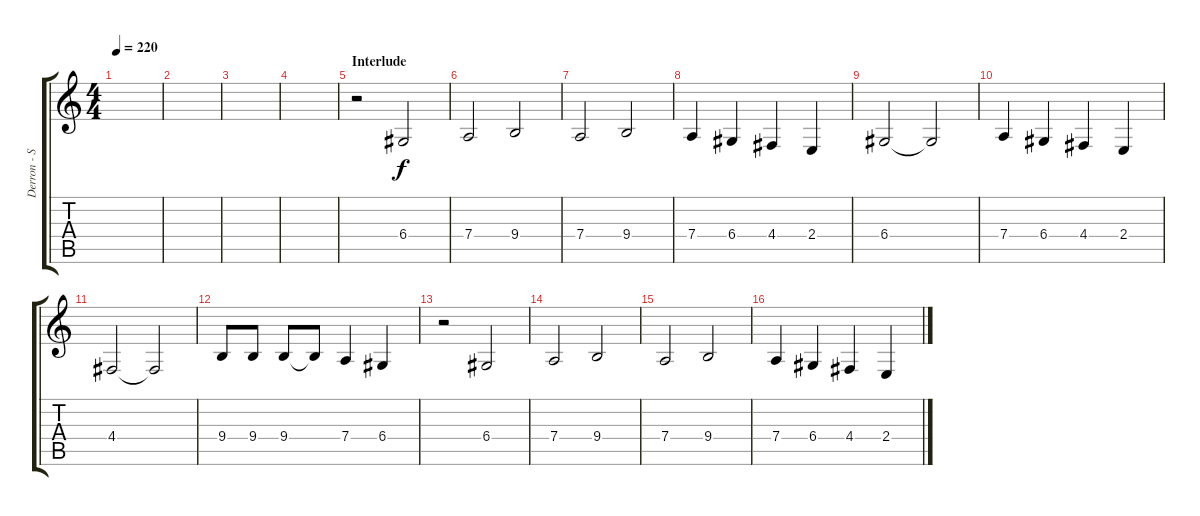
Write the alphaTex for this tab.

\track ("Derron - Sax" "Derron - S") {instrument tenorsax}
\staff {score tabs}
\tuning (E4 B3 G3 D3 A2 E2) {hide}
\ts (4 4)
\tempo 220
\clef g2
\ks c
|
|
|
|
\section ("" "Interlude")
r.2 6.4.2 |
7.4.2 9.4.2 |
7.4.2 9.4.2 |
7.4.4 6.4.4 4.4.4 2.4.4 |
6.4.2 6.4{t}.2 |
7.4.4 6.4.4 4.4.4 2.4.4 |
4.4.2 4.4{t}.2 |
9.4.8 9.4.8 9.4.8 9.4{t}.8 7.4.4 6.4.4 |
r.2 6.4.2 |
7.4.2 9.4.2 |
7.4.2 9.4.2 |
7.4.4 6.4.4 4.4.4 2.4.4
